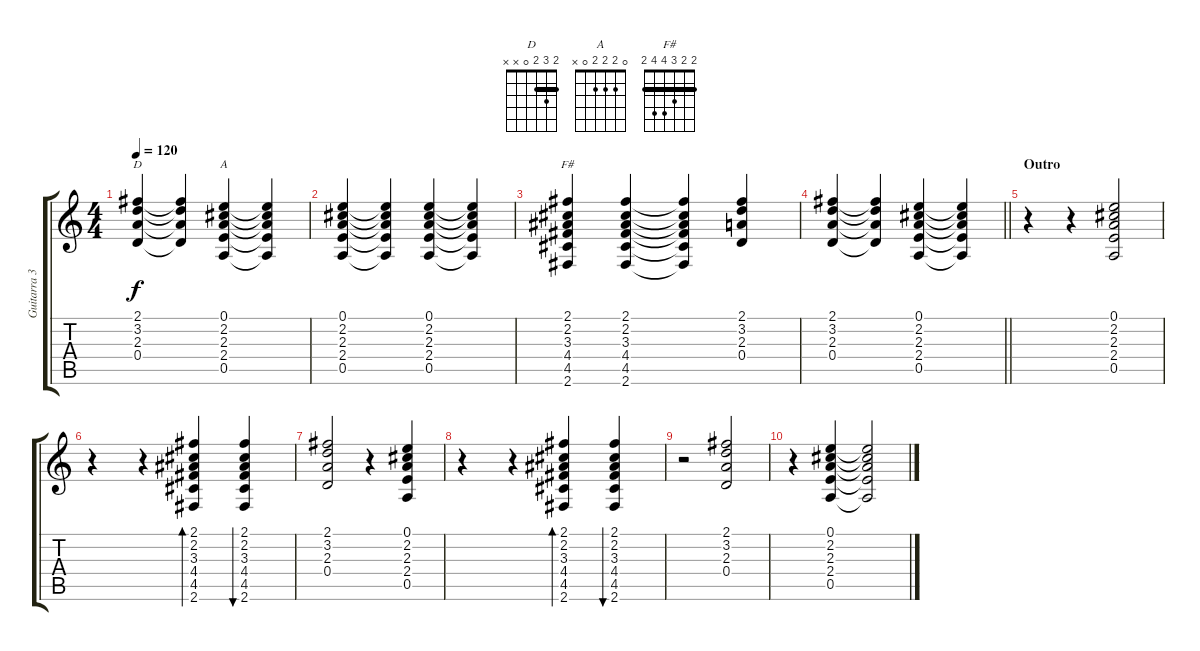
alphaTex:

\track ("Guitarra 3" "Guitarra 3") {instrument distortionguitar}
\staff {score tabs}
\tuning (E4 B3 G3 D3 A2 E2) {hide}
\chord ("D" 2 3 2 0 x x) {barre 2}
\chord ("A" 0 2 2 2 0 x)
\chord ("F#" 2 2 3 4 4 2) {barre 2}
\ts (4 4)
\tempo 120
\clef g2
\ks c
(2.1 3.2 2.3 0.4).4{ch "D" dy f} (2.1{t} 3.2{t} 2.3{t} 0.4{t}).4 (0.1 2.2 2.3 2.4 0.5).4{ch "A"} (0.1{t} 2.2{t} 2.3{t} 2.4{t} 0.5{t}).4 |
(0.1 2.2 2.3 2.4 0.5).4 (0.1{t} 2.2{t} 2.3{t} 2.4{t} 0.5{t}).4 (0.1 2.2 2.3 2.4 0.5).4 (0.1{t} 2.2{t} 2.3{t} 2.4{t} 0.5{t}).4 |
(2.1 2.2 3.3 4.4 4.5 2.6).4{ch "F#"} (2.1 2.2 3.3 4.4 4.5 2.6).4 (2.1{t} 2.2{t} 3.3{t} 4.4{t} 4.5{t} 2.6{t}).4 (2.1 3.2 2.3 0.4).4 |
\barLineRight lightlight
(2.1 3.2 2.3 0.4).4 (2.1{t} 3.2{t} 2.3{t} 0.4{t}).4 (0.1 2.2 2.3 2.4 0.5).4 (0.1{t} 2.2{t} 2.3{t} 2.4{t} 0.5{t}).4 |
\section ("" "Outro")
r.4 r.4 (0.1 2.2 2.3 2.4 0.5).2 |
r.4 r.4 (2.1 2.2 3.3 4.4 4.5 2.6).4{bd 60} (2.1 2.2 3.3 4.4 4.5 2.6).4{bu 60} |
(2.1 3.2 2.3 0.4).2 r.4 (0.1 2.2 2.3 2.4 0.5).4 |
r.4 r.4 (2.1 2.2 3.3 4.4 4.5 2.6).4{bd 60} (2.1 2.2 3.3 4.4 4.5 2.6).4{bu 60} |
r.2 (2.1 3.2 2.3 0.4).2 |
r.4 (0.1 2.2 2.3 2.4 0.5).4 (0.1{t} 2.2{t} 2.3{t} 2.4{t} 0.5{t}).2
